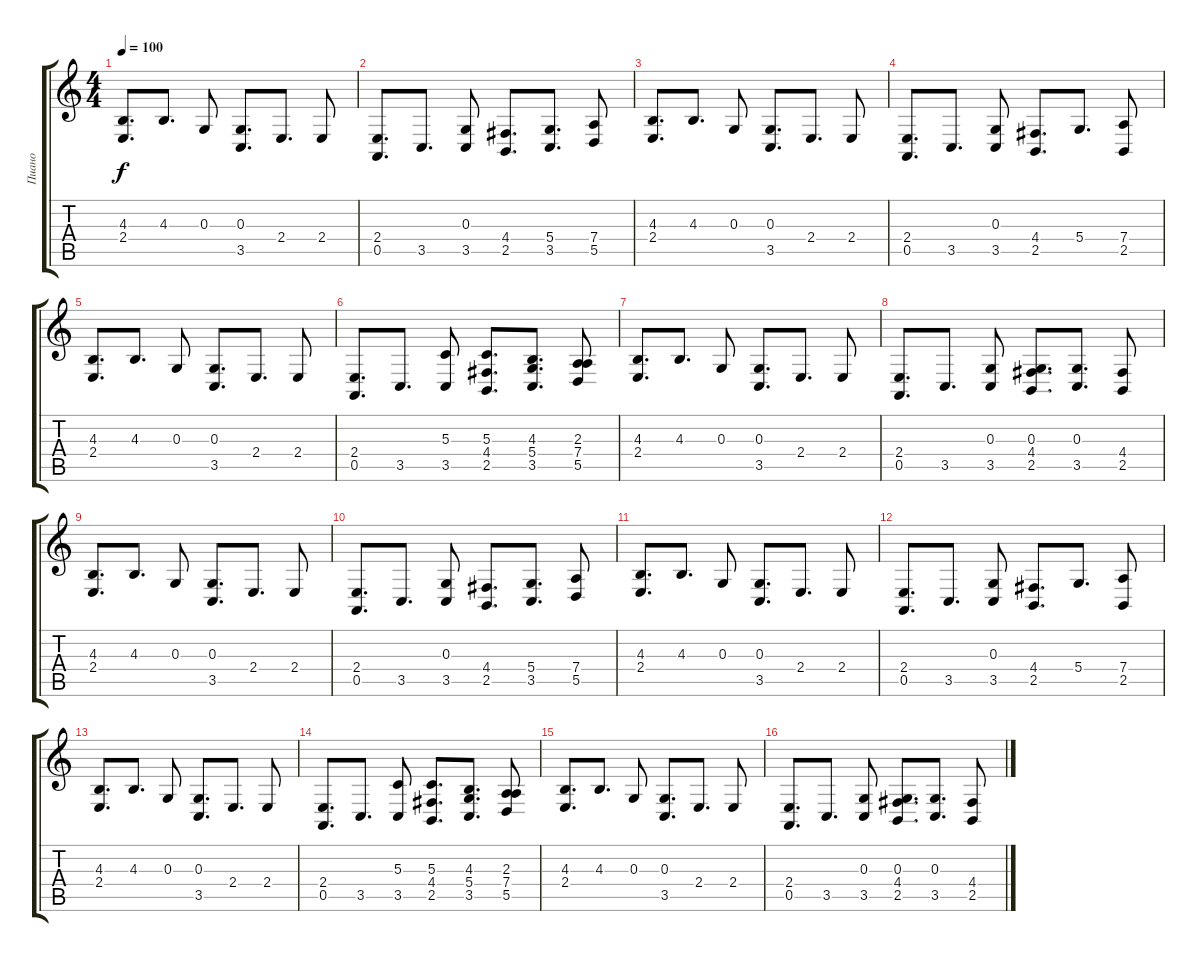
\track ("Пиано" "Пиано") {instrument brightacousticpiano}
\staff {score tabs}
\tuning (E4 B3 G3 D3 A2 E2) {hide}
\ts (4 4)
\tempo 100
\clef g2
\ks c
(4.3 2.4).8{d dy f} 4.3.8{d} 0.3.8 (0.3 3.5).8{d} 2.4.8{d} 2.4.8 |
(2.4 0.5).8{d} 3.5.8{d} (0.3 3.5).8 (4.4 2.5).8{d} (5.4 3.5).8{d} (7.4 5.5).8 |
(4.3 2.4).8{d} 4.3.8{d} 0.3.8 (0.3 3.5).8{d} 2.4.8{d} 2.4.8 |
(2.4 0.5).8{d} 3.5.8{d} (0.3 3.5).8 (4.4 2.5).8{d} 5.4.8{d} (7.4 2.5).8 |
(4.3 2.4).8{d} 4.3.8{d} 0.3.8 (0.3 3.5).8{d} 2.4.8{d} 2.4.8 |
(2.4 0.5).8{d} 3.5.8{d} (5.3 3.5).8 (5.3 4.4 2.5).8{d} (4.3 5.4 3.5).8{d} (2.3 7.4 5.5).8 |
(4.3 2.4).8{d} 4.3.8{d} 0.3.8 (0.3 3.5).8{d} 2.4.8{d} 2.4.8 |
(2.4 0.5).8{d} 3.5.8{d} (0.3 3.5).8 (0.3 4.4 2.5).8{d} (0.3 3.5).8{d} (4.4 2.5).8 |
(4.3 2.4).8{d} 4.3.8{d} 0.3.8 (0.3 3.5).8{d} 2.4.8{d} 2.4.8 |
(2.4 0.5).8{d} 3.5.8{d} (0.3 3.5).8 (4.4 2.5).8{d} (5.4 3.5).8{d} (7.4 5.5).8 |
(4.3 2.4).8{d} 4.3.8{d} 0.3.8 (0.3 3.5).8{d} 2.4.8{d} 2.4.8 |
(2.4 0.5).8{d} 3.5.8{d} (0.3 3.5).8 (4.4 2.5).8{d} 5.4.8{d} (7.4 2.5).8 |
(4.3 2.4).8{d} 4.3.8{d} 0.3.8 (0.3 3.5).8{d} 2.4.8{d} 2.4.8 |
(2.4 0.5).8{d} 3.5.8{d} (5.3 3.5).8 (5.3 4.4 2.5).8{d} (4.3 5.4 3.5).8{d} (2.3 7.4 5.5).8 |
(4.3 2.4).8{d} 4.3.8{d} 0.3.8 (0.3 3.5).8{d} 2.4.8{d} 2.4.8 |
(2.4 0.5).8{d} 3.5.8{d} (0.3 3.5).8 (0.3 4.4 2.5).8{d} (0.3 3.5).8{d} (4.4 2.5).8
